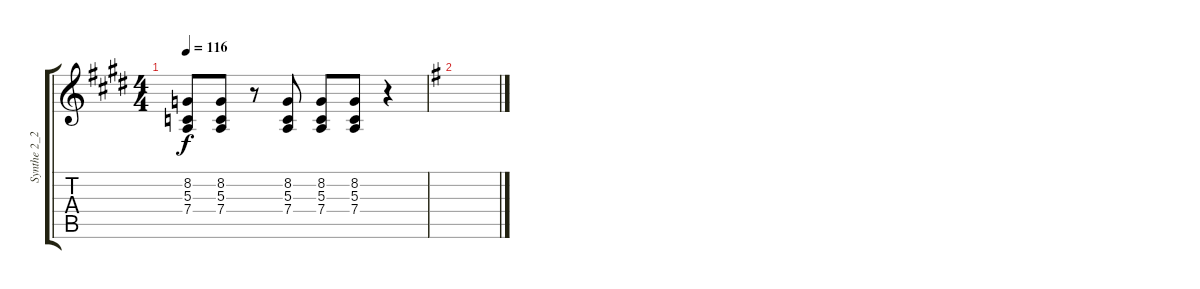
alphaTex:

\track ("Synthe 2_2" "Synthe 2_2") {instrument pad3polysynth}
\staff {score tabs}
\tuning (E4 B3 G3 D3 A2 E2) {hide}
\ts (4 4)
\tempo 116
\clef g2
\ks e
(8.2 5.3 7.4).8{dy f} (8.2 5.3 7.4).8 r.8 (8.2 5.3 7.4).8 (8.2 5.3 7.4).8 (8.2 5.3 7.4).8 r.4 |
\ks g
